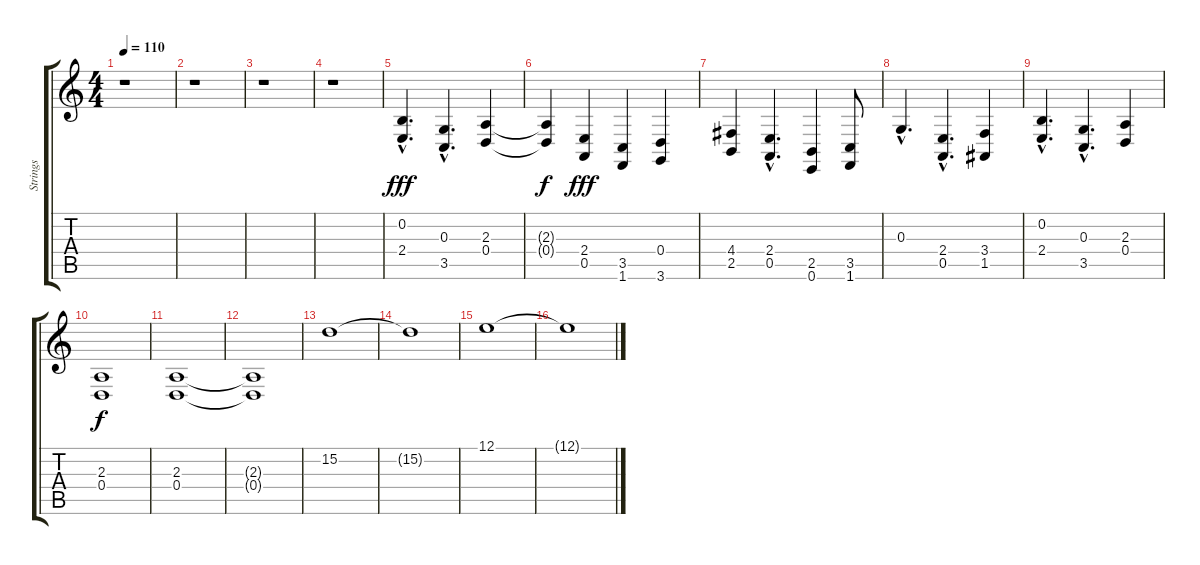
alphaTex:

\track ("Strings" "Strings") {instrument synthstrings1}
\staff {score tabs}
\tuning (E4 B3 G3 D3 A2 E2) {hide}
\ts (4 4)
\tempo 110
\clef g2
\ks c
r.1{dy f} |
r.1 |
r.1 |
r.1 |
(0.2{hac} 2.4{hac}).4{d dy fff} (0.3{hac} 3.5).4{d} (2.3 0.4).4 |
(2.3{t} 0.4{t}).4{dy f} (2.4 0.5).4{dy fff} (3.5 1.6).4 (0.4 3.6).4 |
(4.4 2.5).4 (2.4{hac} 0.5{hac}).4{d} (2.5 0.6).4 (3.5 1.6).8 |
0.3{hac}.4{d} (2.4{hac} 0.5{hac}).4{d} (3.4 1.5).4 |
(0.2{hac} 2.4{hac}).4{d} (0.3{hac} 3.5{hac}).4{d} (2.3 0.4).4 |
(2.3 0.4).1{dy f} |
(2.3 0.4).1 |
(2.3{t} 0.4{t}).1 |
15.2.1{volume 12 instrument drawbarorgan} |
15.2{t}.1 |
12.1.1 |
12.1{t}.1
